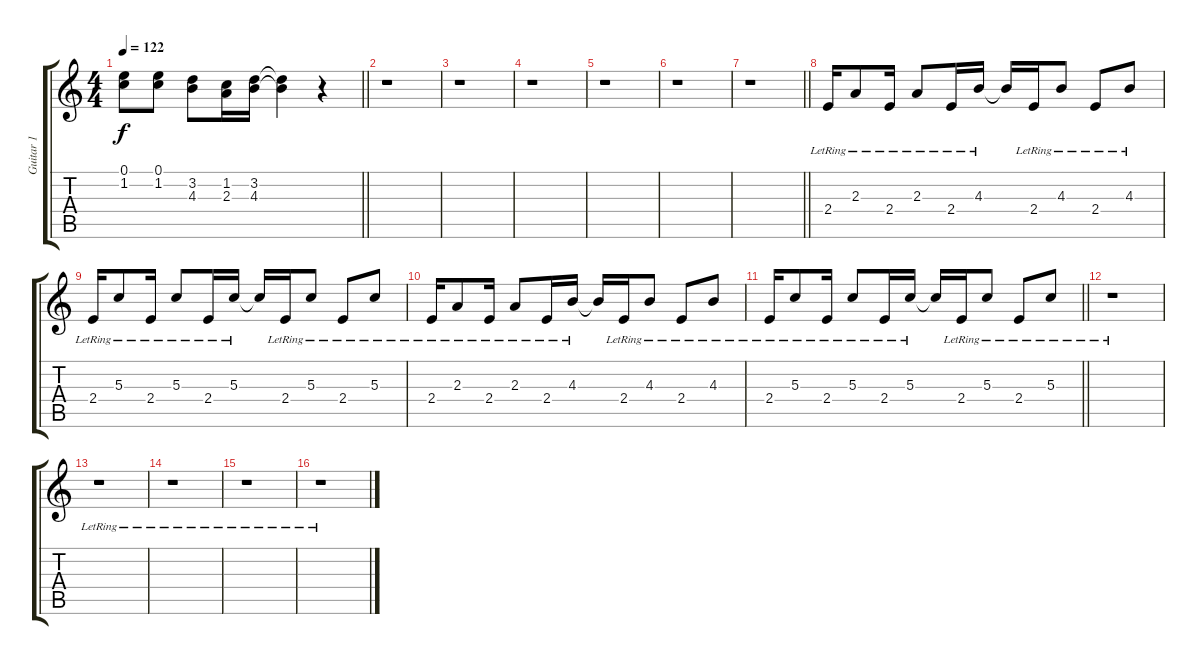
\track ("Guitar 1" "Guitar 1") {instrument acousticguitarsteel}
\staff {score tabs}
\tuning (E4 B3 G3 D3 A2 E2) {hide}
\ts (4 4)
\tempo 122
\clef g2
\barLineRight lightlight
\ks c
(0.1 1.2).8{dy f} (0.1 1.2).8 (3.2 4.3).8 (1.2 2.3).16 (3.2 4.3).16 (3.2{t} 4.3{t}).4 r.4 |
r.1 |
r.1 |
r.1 |
r.1 |
r.1 |
\barLineRight lightlight
r.1 |
2.4{lr}.16 2.3{lr}.8 2.4{lr}.16 2.3{lr}.8 2.4{lr}.16 4.3{lr}.16 4.3{t}.16 2.4{lr}.16 4.3{lr}.8 2.4{lr}.8 4.3{lr}.8 |
2.4{lr}.16 5.3{lr}.8 2.4{lr}.16 5.3{lr}.8 2.4{lr}.16 5.3{lr}.16 5.3{t}.16 2.4{lr}.16 5.3{lr}.8 2.4{lr}.8 5.3{lr}.8 |
2.4{lr}.16 2.3{lr}.8 2.4{lr}.16 2.3{lr}.8 2.4{lr}.16 4.3{lr}.16 4.3{t}.16 2.4{lr}.16 4.3{lr}.8 2.4{lr}.8 4.3{lr}.8 |
\barLineRight lightlight
2.4{lr}.16 5.3{lr}.8 2.4{lr}.16 5.3{lr}.8 2.4{lr}.16 5.3{lr}.16 5.3{t}.16 2.4{lr}.16 5.3{lr}.8 2.4{lr}.8 5.3{lr}.8 |
r.1 |
r.1 |
r.1 |
r.1 |
r.1
